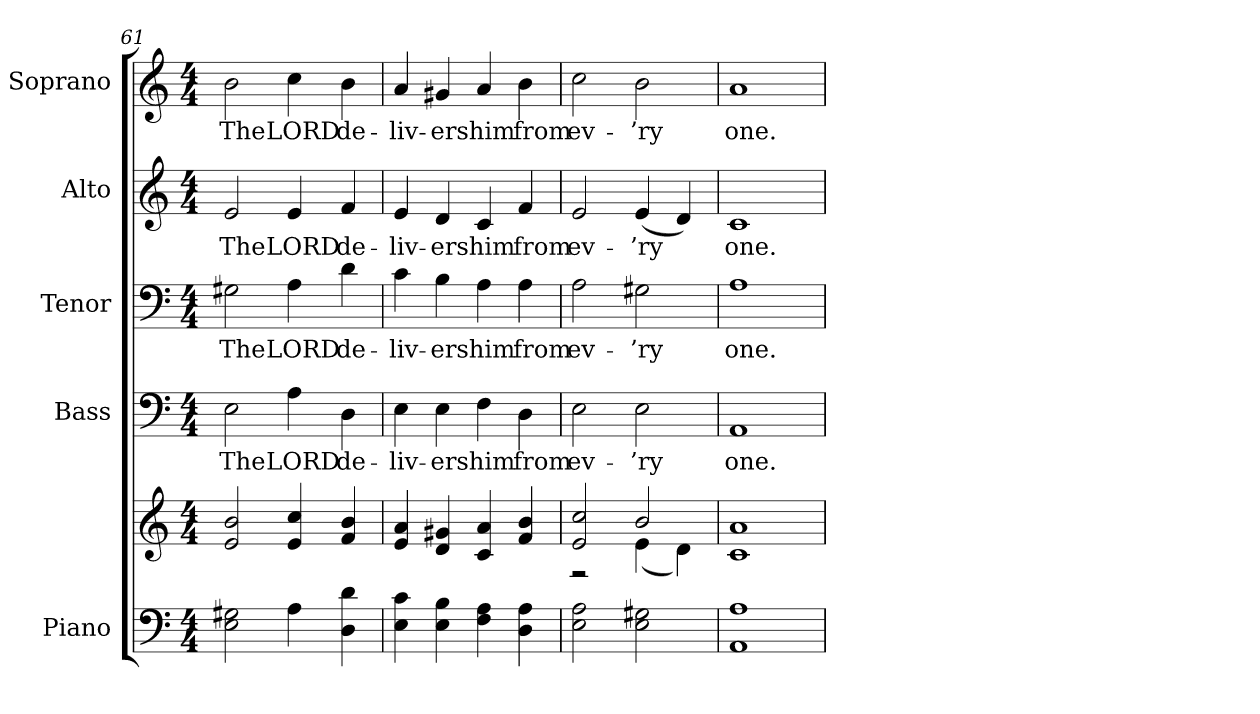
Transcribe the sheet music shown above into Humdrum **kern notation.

**kern	**kern	**kern	**text	**kern	**text	**kern	**text	**kern	**text
*part5	*part5	*part4	*part4	*part3	*part3	*part2	*part2	*part1	*part1
*staff6	*staff5	*staff4	*staff4	*staff3	*staff3	*staff2	*staff2	*staff1	*staff1
*I"Piano	*	*I"Bass	*	*I"Tenor	*	*I"Alto	*	*I"Soprano	*
*I'Pno.	*	*I'B.	*	*I'T.	*	*I'A.	*	*I'S.	*
!!LO:PB:g=z
*clefF4	*clefG2	*clefF4	*	*clefF4	*	*clefG2	*	*clefG2	*
*k[]	*k[]	*k[]	*	*k[]	*	*k[]	*	*k[]	*
*C:	*C:	*C:	*	*C:	*	*C:	*	*C:	*
*M4/4	*M4/4	*M4/4	*	*M4/4	*	*M4/4	*	*M4/4	*
=61	=61	=61	=61	=61	=61	=61	=61	=61	=61
!	!	!	!LO:LY:b:color=#000000	!	!	!	!	!	!
!	!	!	!	!	!LO:LY:b:color=#000000	!	!	!	!
!	!	!	!	!	!	!	!LO:LY:b:color=#000000	!	!
!	!	!	!	!	!	!	!	!	!LO:LY:b:color=#000000
2Ei\ 2G#Xi	2ei/ 2bi	2Ei\	The	2G#Xi\	The	2ei/	The	2bi\	The
!	!	!	!LO:LY:b:color=#000000	!	!	!	!	!	!
!	!	!	!	!	!LO:LY:b:color=#000000	!	!	!	!
!	!	!	!	!	!	!	!LO:LY:b:color=#000000	!	!
!	!	!	!	!	!	!	!	!	!LO:LY:b:color=#000000
4Ai\	4ei/ 4cci	4Ai\	LORD	4Ai\	LORD	4ei/	LORD	4cci\	LORD
!	!	!	!LO:LY:b:color=#000000	!	!	!	!	!	!
!	!	!	!	!	!LO:LY:b:color=#000000	!	!	!	!
!	!	!	!	!	!	!	!LO:LY:b:color=#000000	!	!
!	!	!	!	!	!	!	!	!	!LO:LY:b:color=#000000
4Di\ 4di	4fi/ 4bi	4Di\	de-	4di\	de-	4fi/	de-	4bi\	de-
=62	=62	=62	=62	=62	=62	=62	=62	=62	=62
!	!	!	!LO:LY:b:color=#000000	!	!	!	!	!	!
!	!	!	!	!	!LO:LY:b:color=#000000	!	!	!	!
!	!	!	!	!	!	!	!LO:LY:b:color=#000000	!	!
!	!	!	!	!	!	!	!	!	!LO:LY:b:color=#000000
4Ei\ 4ci	4ei/ 4ai	4Ei\	-liv-	4ci\	-liv-	4ei/	-liv-	4ai/	-liv-
!	!	!	!LO:LY:b:color=#000000	!	!	!	!	!	!
!	!	!	!	!	!LO:LY:b:color=#000000	!	!	!	!
!	!	!	!	!	!	!	!LO:LY:b:color=#000000	!	!
!	!	!	!	!	!	!	!	!	!LO:LY:b:color=#000000
4Ei\ 4Bi	4di/ 4g#Xi	4Ei\	-ers	4Bi\	-ers	4di/	-ers	4g#Xi/	-ers
!	!	!	!LO:LY:b:color=#000000	!	!	!	!	!	!
!	!	!	!	!	!LO:LY:b:color=#000000	!	!	!	!
!	!	!	!	!	!	!	!LO:LY:b:color=#000000	!	!
!	!	!	!	!	!	!	!	!	!LO:LY:b:color=#000000
4Fi\ 4Ai	4ci/ 4ai	4Fi\	him	4Ai\	him	4ci/	him	4ai/	him
!	!	!	!LO:LY:b:color=#000000	!	!	!	!	!	!
!	!	!	!	!	!LO:LY:b:color=#000000	!	!	!	!
!	!	!	!	!	!	!	!LO:LY:b:color=#000000	!	!
!	!	!	!	!	!	!	!	!	!LO:LY:b:color=#000000
4Di\ 4Ai	4fi/ 4bi	4Di\	from	4Ai\	from	4fi/	from	4bi\	from
=63	=63	=63	=63	=63	=63	=63	=63	=63	=63
*	*^	*	*	*	*	*	*	*	*
!	!	!	!	!LO:LY:b:color=#000000	!	!	!	!	!	!
!	!	!	!	!	!	!LO:LY:b:color=#000000	!	!	!	!
!	!	!	!	!	!	!	!	!LO:LY:b:color=#000000	!	!
!	!	!	!	!	!	!	!	!	!	!LO:LY:b:color=#000000
2Ei\ 2Ai	2ei/ 2cci	2r	2Ei\	ev-	2Ai\	ev-	2ei/	ev-	2cci\	ev-
!	!	!	!	!LO:LY:b:color=#000000	!	!	!	!	!	!
!	!	!	!	!	!	!LO:LY:b:color=#000000	!	!	!	!
!	!	!	!	!	!	!	!	!LO:LY:b:color=#000000	!	!
!	!	!	!	!	!	!	!	!	!	!LO:LY:b:color=#000000
2Ei\ 2G#Xi	2bi/	(4ei\	2Ei\	-’ry	2G#Xi\	-’ry	(4ei/	-’ry	2bi\	-’ry
.	.	4di\)	.	.	.	.	4di/)	.	.	.
*	*v	*v	*	*	*	*	*	*	*	*
=64	=64	=64	=64	=64	=64	=64	=64	=64	=64
*	*^	*	*	*	*	*	*	*	*
!	!	!	!	!LO:LY:b:color=#000000	!	!	!	!	!	!
*	*v	*v	*	*	*	*	*	*	*	*
*	*^	*	*	*	*	*	*	*	*
!	!	!	!	!	!	!LO:LY:b:color=#000000	!	!	!	!
*	*v	*v	*	*	*	*	*	*	*	*
*	*^	*	*	*	*	*	*	*	*
!	!	!	!	!	!	!	!	!LO:LY:b:color=#000000	!	!
*	*v	*v	*	*	*	*	*	*	*	*
*	*^	*	*	*	*	*	*	*	*
!	!	!	!	!	!	!	!	!	!	!LO:LY:b:color=#000000
*	*v	*v	*	*	*	*	*	*	*	*
1AAi 1Ai	1ci 1ai	1AAi	one.	1Ai	one.	1ci	one.	1ai	one.
=	=	=	=	=	=	=	=	=	=
*-	*-	*-	*-	*-	*-	*-	*-	*-	*-
